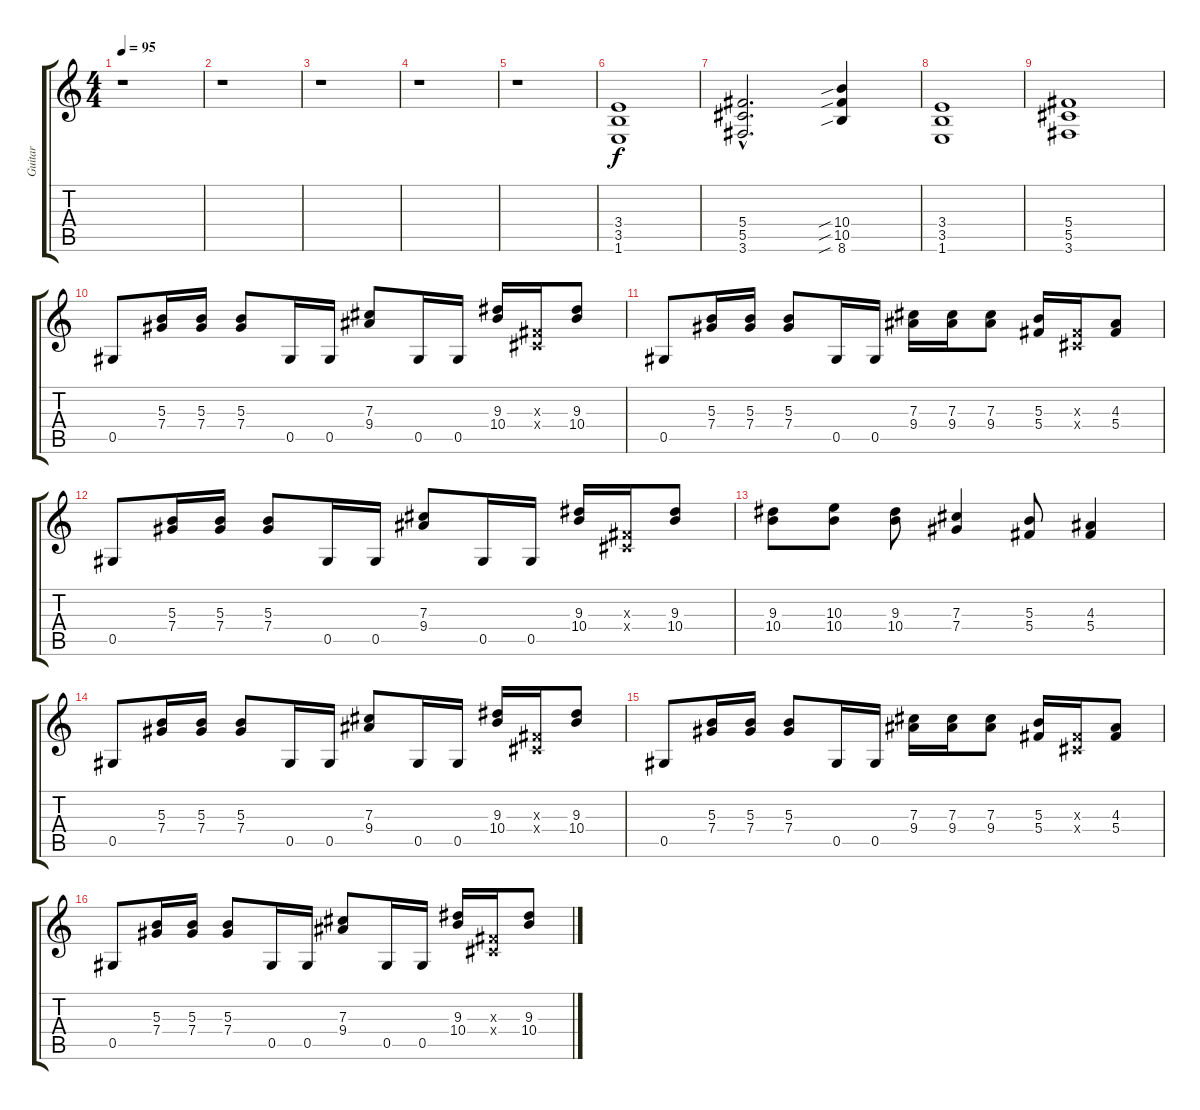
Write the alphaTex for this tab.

\track ("Guitar" "Guitar") {instrument overdrivenguitar}
\staff {score tabs}
\tuning (Eb4 Bb3 Gb3 Db3 Ab2 Eb2) {hide}
\ts (4 4)
\tempo 95
\clef g2
\ks c
r.1{dy f} |
r.1 |
r.1 |
r.1 |
r.1 |
(3.4 3.5 1.6).1 |
(5.4{hac} 5.5{hac} 3.6{hac}).2{d} (10.4{sib} 10.5{sib} 8.6{sib}).4 |
(3.4 3.5 1.6).1 |
(5.4 5.5 3.6).1 |
0.5.8 (5.3 7.4).16 (5.3 7.4).16 (5.3 7.4).8 0.5.16 0.5.16 (7.3 9.4).8 0.5.16 0.5.16 (9.3 10.4).16 (0.3{x} 0.4{x}).16 (9.3 10.4).8 |
0.5.8 (5.3 7.4).16 (5.3 7.4).16 (5.3 7.4).8 0.5.16 0.5.16 (7.3 9.4).16 (7.3 9.4).16 (7.3 9.4).8 (5.3 5.4).16 (0.3{x} 0.4{x}).16 (4.3 5.4).8 |
0.5.8 (5.3 7.4).16 (5.3 7.4).16 (5.3 7.4).8 0.5.16 0.5.16 (7.3 9.4).8 0.5.16 0.5.16 (9.3 10.4).16 (0.3{x} 0.4{x}).16 (9.3 10.4).8 |
(9.3 10.4).8 (10.3 10.4).8 (9.3 10.4).8 (7.3 7.4).4 (5.3 5.4).8 (4.3 5.4).4 |
0.5.8 (5.3 7.4).16 (5.3 7.4).16 (5.3 7.4).8 0.5.16 0.5.16 (7.3 9.4).8 0.5.16 0.5.16 (9.3 10.4).16 (0.3{x} 0.4{x}).16 (9.3 10.4).8 |
0.5.8 (5.3 7.4).16 (5.3 7.4).16 (5.3 7.4).8 0.5.16 0.5.16 (7.3 9.4).16 (7.3 9.4).16 (7.3 9.4).8 (5.3 5.4).16 (0.3{x} 0.4{x}).16 (4.3 5.4).8 |
0.5.8 (5.3 7.4).16 (5.3 7.4).16 (5.3 7.4).8 0.5.16 0.5.16 (7.3 9.4).8 0.5.16 0.5.16 (9.3 10.4).16 (0.3{x} 0.4{x}).16 (9.3 10.4).8
